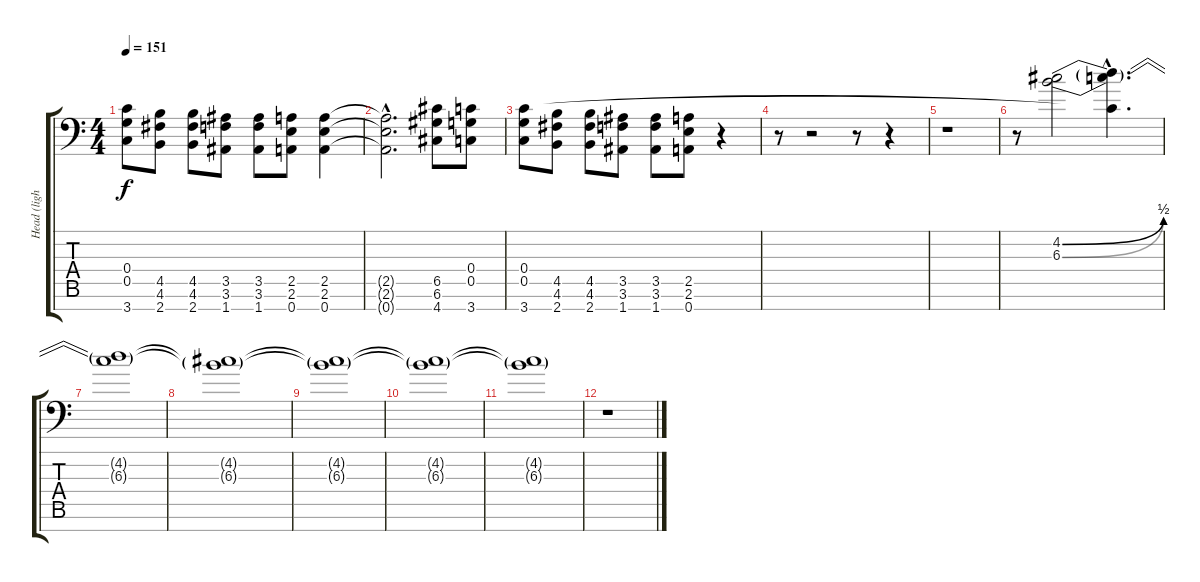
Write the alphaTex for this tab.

\track ("Head (light dist-digital effects) " "Head (ligh") {instrument distortionguitar}
\staff {score tabs}
\tuning (D4 A3 F3 C3 G2 D2 A1) {hide}
\ts (4 4)
\tempo 151
\clef f4
\ks c
(0.4 0.5 3.7).8{dy f} (4.5 4.6 2.7).8 (4.5 4.6 2.7).8 (3.5 3.6 1.7).8 (3.5 3.6 1.7).8 (2.5 2.6 0.7).8 (2.5 2.6 0.7).4 |
(2.5{hac t} 2.6{hac t} 0.7{hac t}).2{d} (6.5 6.6 4.7).8 (0.4 0.5 3.7).8 |
(0.4 0.5 3.7).8 (4.5 4.6 2.7).8 (4.5 4.6 2.7).8 (3.5 3.6 1.7).8 (3.5 3.6 1.7).8 (2.5 2.6 0.7).8 r.4{volume 0} |
r.8 r.2 r.8 r.4 |
r.1 |
r.8 (4.2{be (bend 0 0 60 2)} 6.3{be (bend 0 0 60 2)}).2{volume 10} (4.2{hac t} 6.3{hac t} 0.4{hac t}).4{d} |
(4.2{t} 6.3{t}).1 |
(4.2{t} 6.3{t}).1 |
(4.2{t} 6.3{t}).1 |
(4.2{t} 6.3{t}).1 |
(4.2{t} 6.3{t}).1{volume 0} |
r.1
